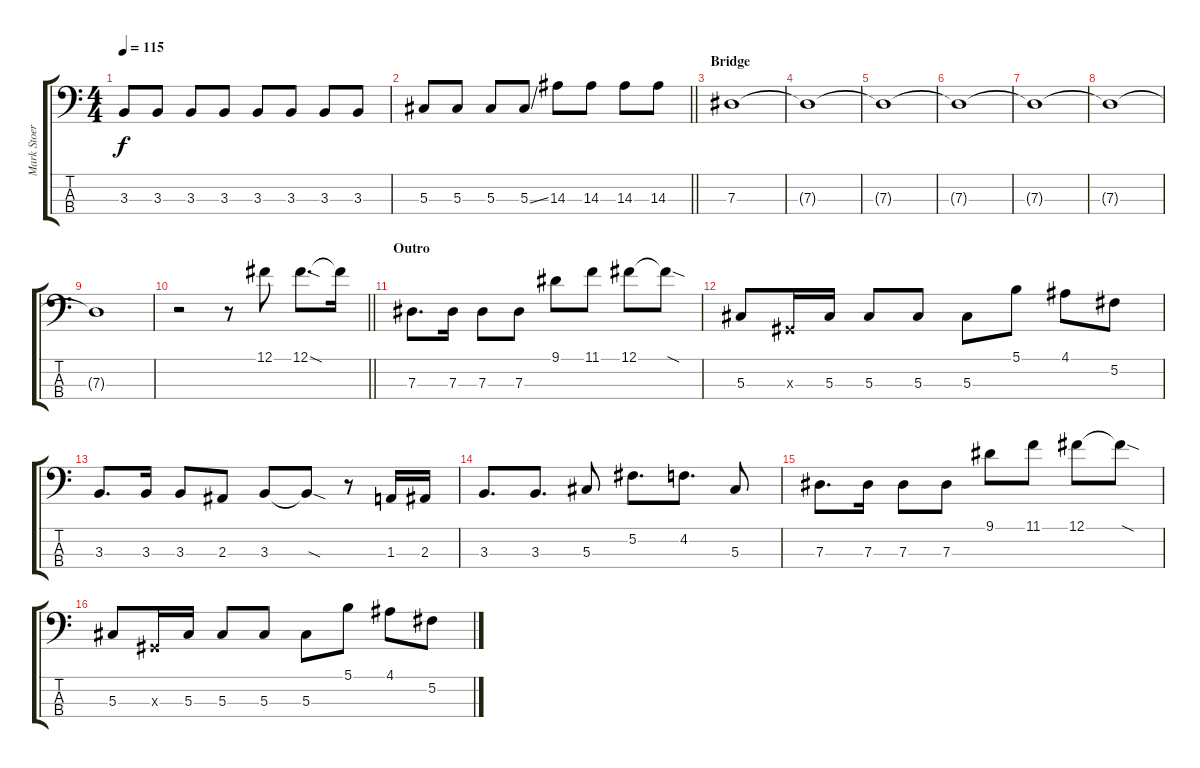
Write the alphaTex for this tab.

\track ("Mark Stoermer (Bass)" "Mark Stoer") {instrument electricbasspick}
\staff {score tabs}
\tuning (Gb2 Db2 Ab1 Eb1) {hide}
\ts (4 4)
\tempo 115
\clef f4
\ks c
3.3.8{dy f} 3.3.8 3.3.8 3.3.8 3.3.8 3.3.8 3.3.8 3.3.8 |
\barLineRight lightlight
5.3.8 5.3.8 5.3.8 5.3{ss}.8 14.3.8 14.3.8 14.3.8 14.3.8 |
\section ("" "Bridge")
7.3.1 |
7.3{t}.1 |
7.3{t}.1 |
7.3{t}.1 |
7.3{t}.1 |
7.3{t}.1 |
7.3{t}.1 |
\barLineRight lightlight
r.2 r.8 12.1.8 12.1{sod}.8{d} 12.1{t}.16 |
\section ("" "Outro")
7.3.8{d} 7.3.16 7.3.8 7.3.8 9.1.8 11.1.8 12.1.8 12.1{sod t}.8 |
5.3.8 0.3{x}.16 5.3.16 5.3.8 5.3.8 5.3.8 5.1.8 4.1.8 5.2.8 |
3.3.8{d} 3.3.16 3.3.8 2.3.8 3.3.8 3.3{sod t}.8 r.8 1.3.16 2.3.16 |
3.3.8{d} 3.3.8{d} 5.3.8 5.2.8{d} 4.2.8{d} 5.3.8 |
7.3.8{d} 7.3.16 7.3.8 7.3.8 9.1.8 11.1.8 12.1.8 12.1{sod t}.8 |
5.3.8 0.3{x}.16 5.3.16 5.3.8 5.3.8 5.3.8 5.1.8 4.1.8 5.2.8
